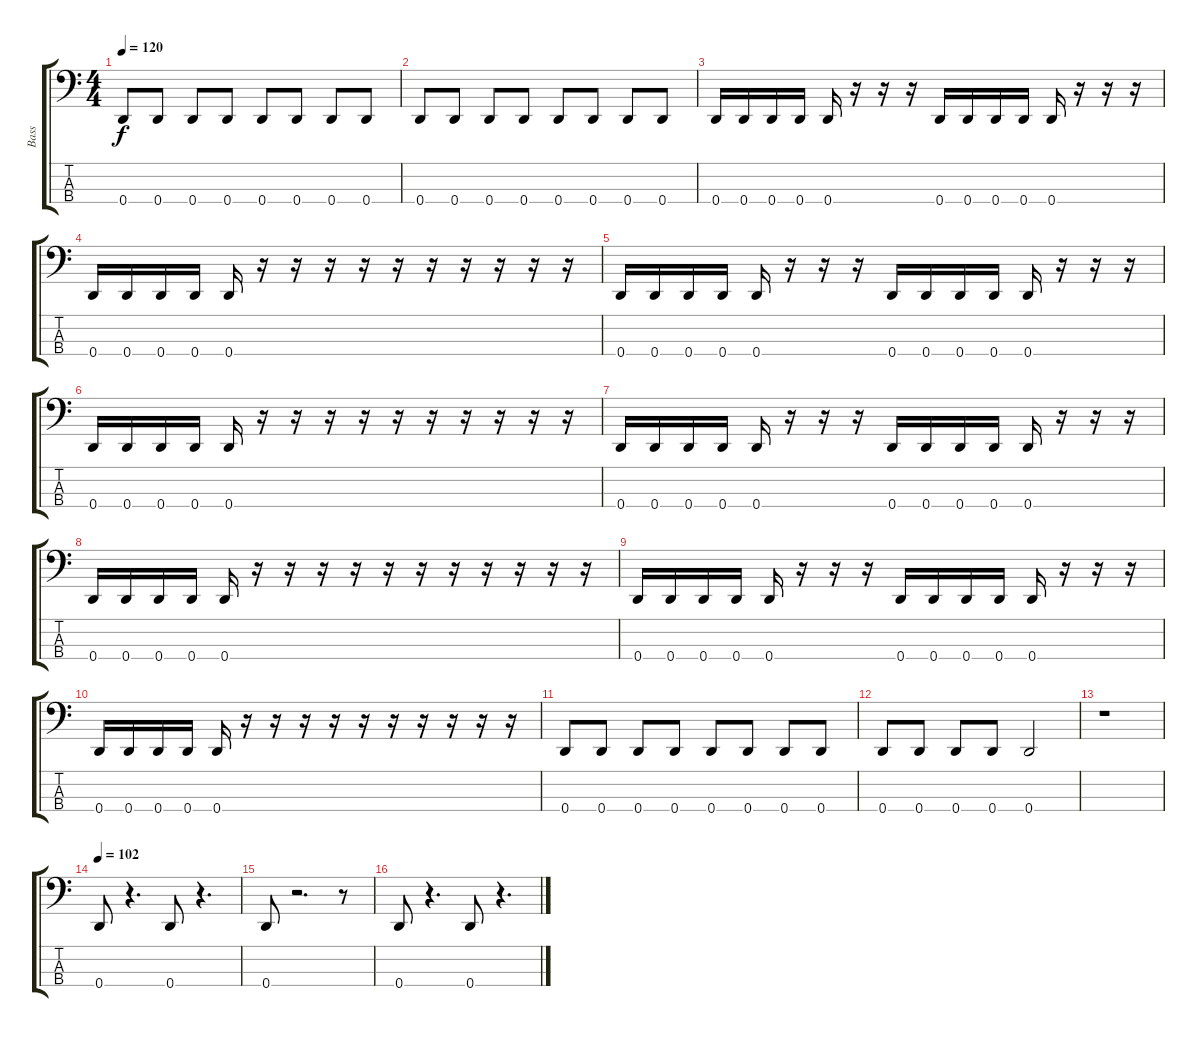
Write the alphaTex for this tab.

\track ("Bass" "Bass") {instrument electricbasspick}
\staff {score tabs}
\tuning (G2 D2 A1 D1) {hide}
\ts (4 4)
\tempo 120
\clef f4
\ks c
0.4.8{dy f} 0.4.8 0.4.8 0.4.8 0.4.8 0.4.8 0.4.8 0.4.8 |
0.4.8 0.4.8 0.4.8 0.4.8 0.4.8 0.4.8 0.4.8 0.4.8 |
0.4.16 0.4.16 0.4.16 0.4.16 0.4.16 r.16 r.16 r.16 0.4.16 0.4.16 0.4.16 0.4.16 0.4.16 r.16 r.16 r.16 |
0.4.16 0.4.16 0.4.16 0.4.16 0.4.16 r.16 r.16 r.16 r.16 r.16 r.16 r.16 r.16 r.16 r.16 |
0.4.16 0.4.16 0.4.16 0.4.16 0.4.16 r.16 r.16 r.16 0.4.16 0.4.16 0.4.16 0.4.16 0.4.16 r.16 r.16 r.16 |
0.4.16 0.4.16 0.4.16 0.4.16 0.4.16 r.16 r.16 r.16 r.16 r.16 r.16 r.16 r.16 r.16 r.16 |
0.4.16 0.4.16 0.4.16 0.4.16 0.4.16 r.16 r.16 r.16 0.4.16 0.4.16 0.4.16 0.4.16 0.4.16 r.16 r.16 r.16 |
0.4.16 0.4.16 0.4.16 0.4.16 0.4.16 r.16 r.16 r.16 r.16 r.16 r.16 r.16 r.16 r.16 r.16 r.16 |
0.4.16 0.4.16 0.4.16 0.4.16 0.4.16 r.16 r.16 r.16 0.4.16 0.4.16 0.4.16 0.4.16 0.4.16 r.16 r.16 r.16 |
0.4.16 0.4.16 0.4.16 0.4.16 0.4.16 r.16 r.16 r.16 r.16 r.16 r.16 r.16 r.16 r.16 r.16 |
0.4.8 0.4.8 0.4.8 0.4.8 0.4.8 0.4.8 0.4.8 0.4.8 |
0.4.8 0.4.8 0.4.8 0.4.8 0.4.2 |
r.1 |
\tempo 102
0.4.8 r.4{d} 0.4.8 r.4{d} |
0.4.8 r.2{d} r.8 |
0.4.8 r.4{d} 0.4.8 r.4{d}
